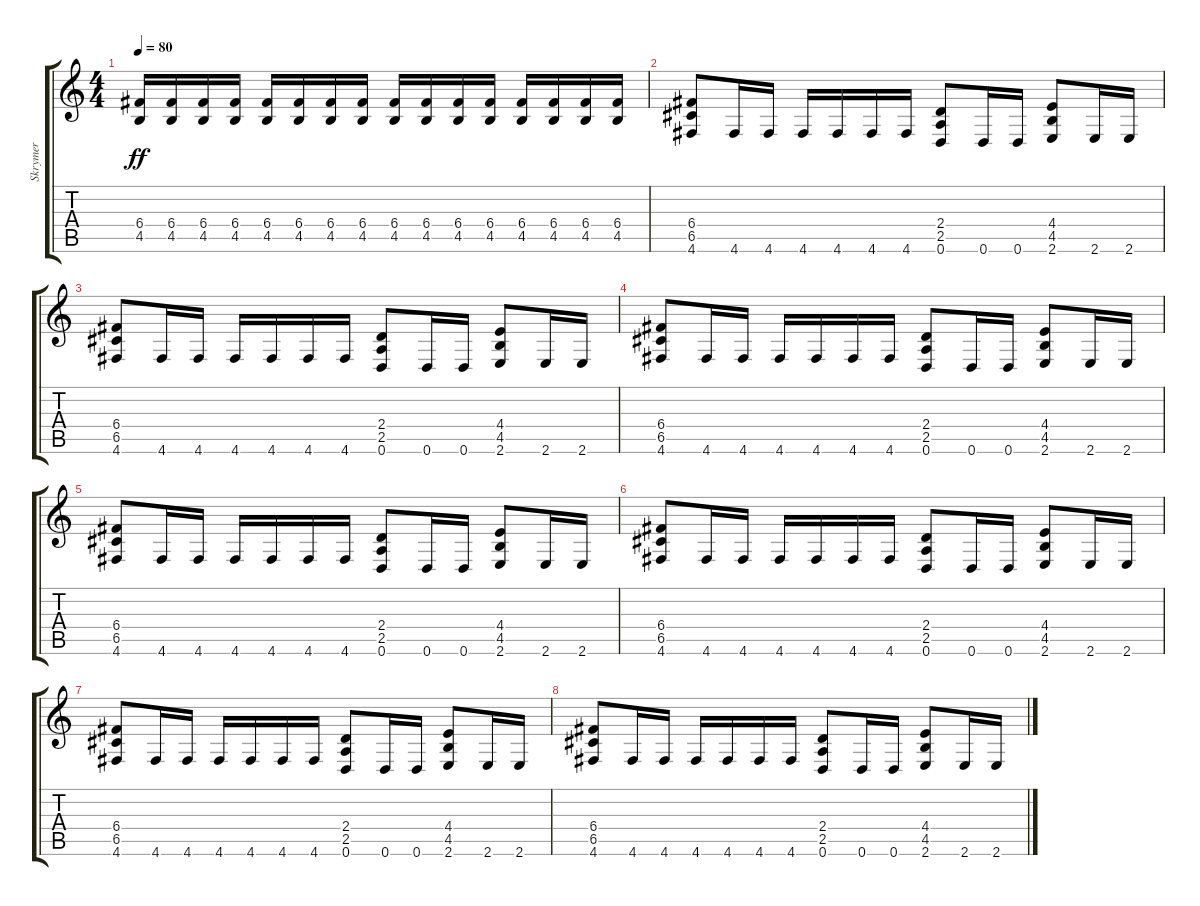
\track ("Skrymer" "Skrymer") {instrument distortionguitar}
\staff {score tabs}
\tuning (D4 A3 F3 C3 G2 D2) {hide}
\ts (4 4)
\tempo 80
\clef g2
\ks c
(6.4 4.5).16{dy ff} (6.4 4.5).16 (6.4 4.5).16 (6.4 4.5).16 (6.4 4.5).16 (6.4 4.5).16 (6.4 4.5).16 (6.4 4.5).16 (6.4 4.5).16 (6.4 4.5).16 (6.4 4.5).16 (6.4 4.5).16 (6.4 4.5).16 (6.4 4.5).16 (6.4 4.5).16 (6.4 4.5).16 |
(6.4 6.5 4.6).8 4.6.16 4.6.16 4.6.16 4.6.16 4.6.16 4.6.16 (2.4 2.5 0.6).8 0.6.16 0.6.16 (4.4 4.5 2.6).8 2.6.16 2.6.16 |
(6.4 6.5 4.6).8 4.6.16 4.6.16 4.6.16 4.6.16 4.6.16 4.6.16 (2.4 2.5 0.6).8 0.6.16 0.6.16 (4.4 4.5 2.6).8 2.6.16 2.6.16 |
(6.4 6.5 4.6).8 4.6.16 4.6.16 4.6.16 4.6.16 4.6.16 4.6.16 (2.4 2.5 0.6).8 0.6.16 0.6.16 (4.4 4.5 2.6).8 2.6.16 2.6.16 |
(6.4 6.5 4.6).8 4.6.16 4.6.16 4.6.16 4.6.16 4.6.16 4.6.16 (2.4 2.5 0.6).8 0.6.16 0.6.16 (4.4 4.5 2.6).8 2.6.16 2.6.16 |
(6.4 6.5 4.6).8 4.6.16 4.6.16 4.6.16 4.6.16 4.6.16 4.6.16 (2.4 2.5 0.6).8 0.6.16 0.6.16 (4.4 4.5 2.6).8 2.6.16 2.6.16 |
(6.4 6.5 4.6).8 4.6.16 4.6.16 4.6.16 4.6.16 4.6.16 4.6.16 (2.4 2.5 0.6).8 0.6.16 0.6.16 (4.4 4.5 2.6).8 2.6.16 2.6.16 |
(6.4 6.5 4.6).8 4.6.16 4.6.16 4.6.16 4.6.16 4.6.16 4.6.16 (2.4 2.5 0.6).8 0.6.16 0.6.16 (4.4 4.5 2.6).8 2.6.16 2.6.16
